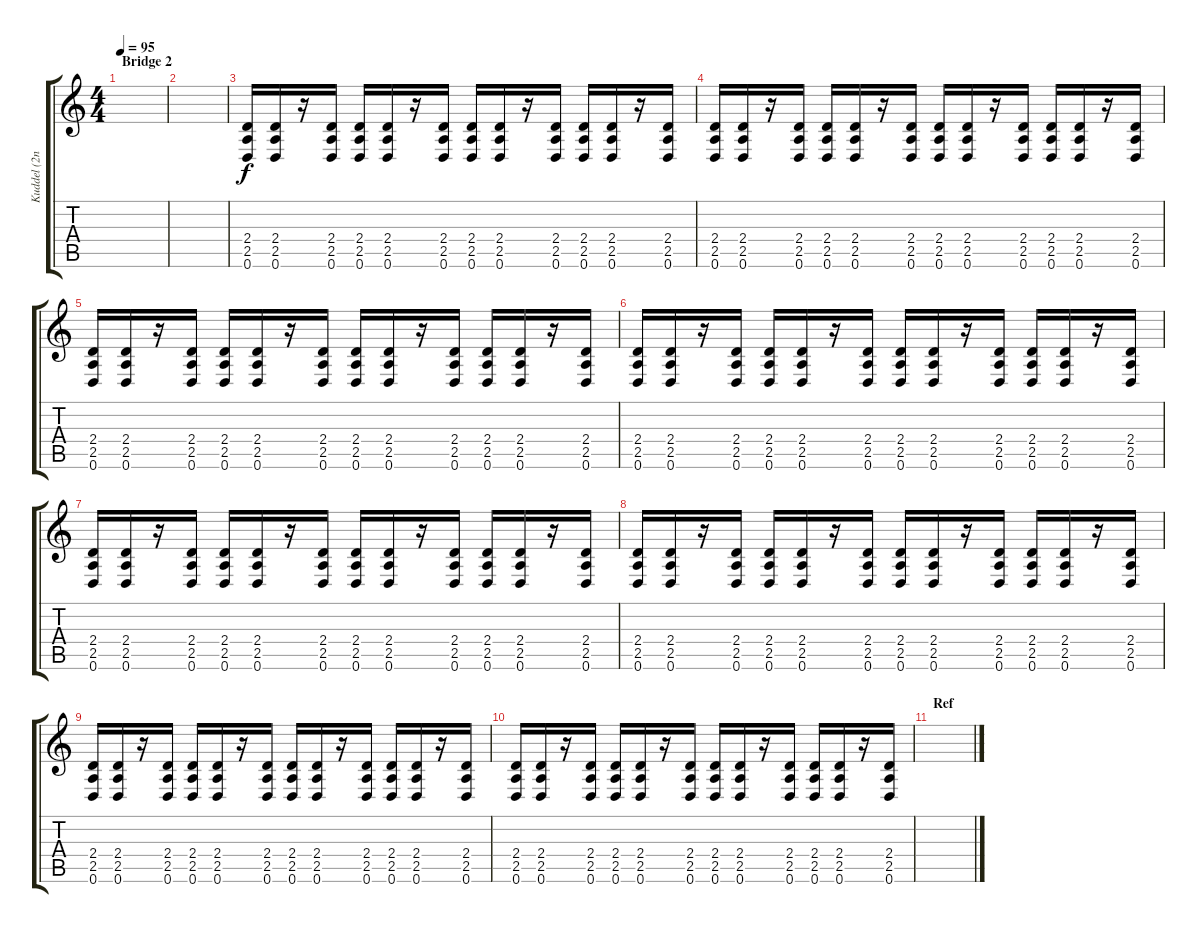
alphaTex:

\track ("Kuddel (2nd Guitar)" "Kuddel (2n") {instrument overdrivenguitar}
\staff {score tabs}
\tuning (D4 A3 F3 C3 G2 D2) {hide}
\ts (4 4)
\section ("" "Bridge 2")
\tempo 95
\clef g2
\ks c
|
|
(2.4 2.5 0.6).16 (2.4 2.5 0.6).16 r.16 (2.4 2.5 0.6).16 (2.4 2.5 0.6).16 (2.4 2.5 0.6).16 r.16 (2.4 2.5 0.6).16 (2.4 2.5 0.6).16 (2.4 2.5 0.6).16 r.16 (2.4 2.5 0.6).16 (2.4 2.5 0.6).16 (2.4 2.5 0.6).16 r.16 (2.4 2.5 0.6).16 |
(2.4 2.5 0.6).16 (2.4 2.5 0.6).16 r.16 (2.4 2.5 0.6).16 (2.4 2.5 0.6).16 (2.4 2.5 0.6).16 r.16 (2.4 2.5 0.6).16 (2.4 2.5 0.6).16 (2.4 2.5 0.6).16 r.16 (2.4 2.5 0.6).16 (2.4 2.5 0.6).16 (2.4 2.5 0.6).16 r.16 (2.4 2.5 0.6).16 |
(2.4 2.5 0.6).16 (2.4 2.5 0.6).16 r.16 (2.4 2.5 0.6).16 (2.4 2.5 0.6).16 (2.4 2.5 0.6).16 r.16 (2.4 2.5 0.6).16 (2.4 2.5 0.6).16 (2.4 2.5 0.6).16 r.16 (2.4 2.5 0.6).16 (2.4 2.5 0.6).16 (2.4 2.5 0.6).16 r.16 (2.4 2.5 0.6).16 |
(2.4 2.5 0.6).16 (2.4 2.5 0.6).16 r.16 (2.4 2.5 0.6).16 (2.4 2.5 0.6).16 (2.4 2.5 0.6).16 r.16 (2.4 2.5 0.6).16 (2.4 2.5 0.6).16 (2.4 2.5 0.6).16 r.16 (2.4 2.5 0.6).16 (2.4 2.5 0.6).16 (2.4 2.5 0.6).16 r.16 (2.4 2.5 0.6).16 |
(2.4 2.5 0.6).16 (2.4 2.5 0.6).16 r.16 (2.4 2.5 0.6).16 (2.4 2.5 0.6).16 (2.4 2.5 0.6).16 r.16 (2.4 2.5 0.6).16 (2.4 2.5 0.6).16 (2.4 2.5 0.6).16 r.16 (2.4 2.5 0.6).16 (2.4 2.5 0.6).16 (2.4 2.5 0.6).16 r.16 (2.4 2.5 0.6).16 |
(2.4 2.5 0.6).16 (2.4 2.5 0.6).16 r.16 (2.4 2.5 0.6).16 (2.4 2.5 0.6).16 (2.4 2.5 0.6).16 r.16 (2.4 2.5 0.6).16 (2.4 2.5 0.6).16 (2.4 2.5 0.6).16 r.16 (2.4 2.5 0.6).16 (2.4 2.5 0.6).16 (2.4 2.5 0.6).16 r.16 (2.4 2.5 0.6).16 |
(2.4 2.5 0.6).16 (2.4 2.5 0.6).16 r.16 (2.4 2.5 0.6).16 (2.4 2.5 0.6).16 (2.4 2.5 0.6).16 r.16 (2.4 2.5 0.6).16 (2.4 2.5 0.6).16 (2.4 2.5 0.6).16 r.16 (2.4 2.5 0.6).16 (2.4 2.5 0.6).16 (2.4 2.5 0.6).16 r.16 (2.4 2.5 0.6).16 |
(2.4 2.5 0.6).16 (2.4 2.5 0.6).16 r.16 (2.4 2.5 0.6).16 (2.4 2.5 0.6).16 (2.4 2.5 0.6).16 r.16 (2.4 2.5 0.6).16 (2.4 2.5 0.6).16 (2.4 2.5 0.6).16 r.16 (2.4 2.5 0.6).16 (2.4 2.5 0.6).16 (2.4 2.5 0.6).16 r.16 (2.4 2.5 0.6).16 |
\section ("" "Ref")
